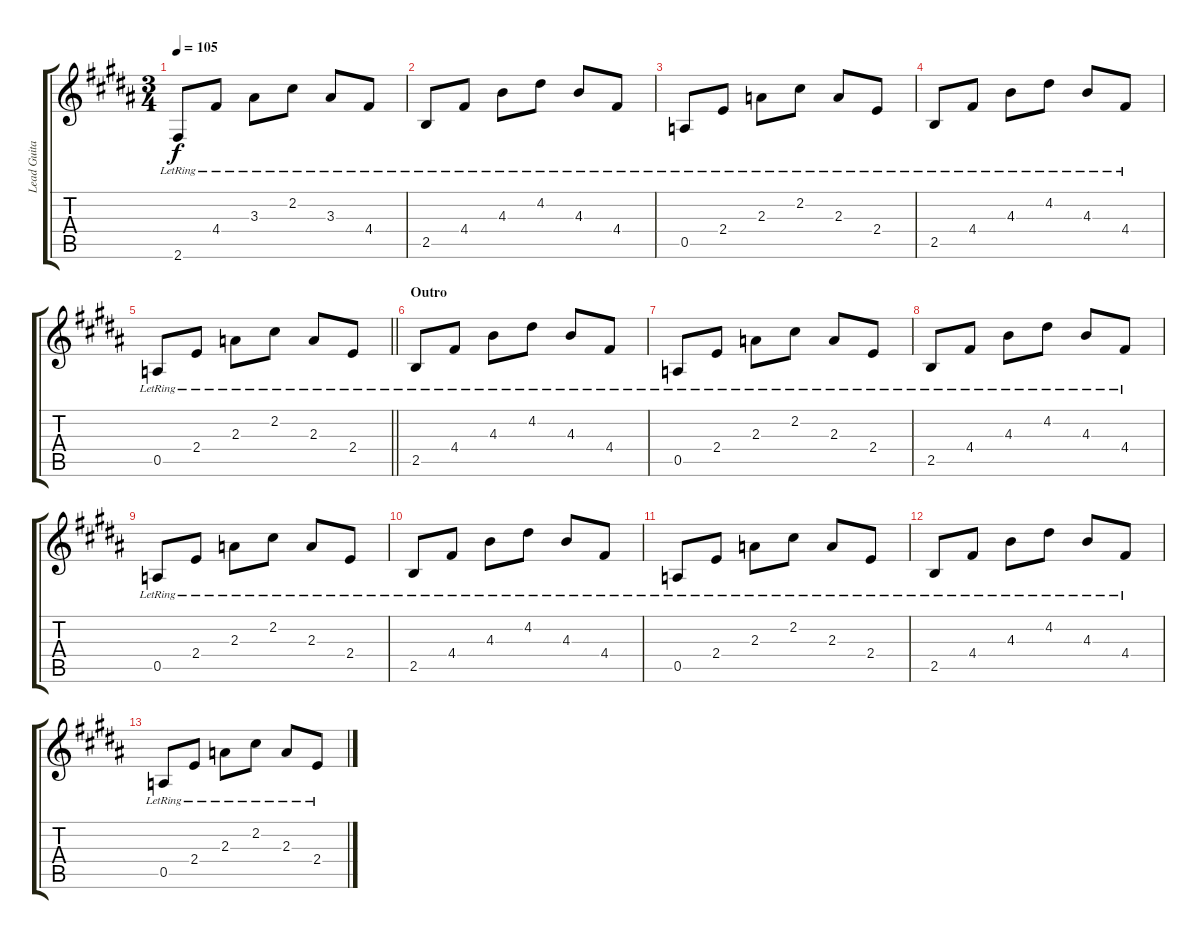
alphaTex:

\track ("Lead Guitar" "Lead Guita") {instrument electricguitarjazz}
\staff {score tabs}
\tuning (E4 B3 G3 D3 A2 E2) {hide}
\ts (3 4)
\tempo 105
\clef g2
\ks b
2.6{lr}.8{dy f} 4.4{lr}.8 3.3{lr}.8 2.2{lr}.8 3.3{lr}.8 4.4{lr}.8 |
2.5{lr}.8 4.4{lr}.8 4.3{lr}.8 4.2{lr}.8 4.3{lr}.8 4.4{lr}.8 |
0.5{lr}.8 2.4{lr}.8 2.3{lr}.8 2.2{lr}.8 2.3{lr}.8 2.4{lr}.8 |
2.5{lr}.8 4.4{lr}.8 4.3{lr}.8 4.2{lr}.8 4.3{lr}.8 4.4{lr}.8 |
\barLineRight lightlight
0.5{lr}.8 2.4{lr}.8 2.3{lr}.8 2.2{lr}.8 2.3{lr}.8 2.4{lr}.8 |
\section ("" "Outro")
2.5{lr}.8 4.4{lr}.8 4.3{lr}.8 4.2{lr}.8 4.3{lr}.8 4.4{lr}.8 |
0.5{lr}.8 2.4{lr}.8 2.3{lr}.8 2.2{lr}.8 2.3{lr}.8 2.4{lr}.8 |
2.5{lr}.8 4.4{lr}.8 4.3{lr}.8 4.2{lr}.8 4.3{lr}.8 4.4{lr}.8 |
0.5{lr}.8 2.4{lr}.8 2.3{lr}.8 2.2{lr}.8 2.3{lr}.8 2.4{lr}.8 |
2.5{lr}.8{volume 0} 4.4{lr}.8 4.3{lr}.8 4.2{lr}.8 4.3{lr}.8 4.4{lr}.8 |
0.5{lr}.8 2.4{lr}.8 2.3{lr}.8 2.2{lr}.8 2.3{lr}.8 2.4{lr}.8 |
2.5{lr}.8 4.4{lr}.8 4.3{lr}.8 4.2{lr}.8 4.3{lr}.8 4.4{lr}.8 |
0.5{lr}.8 2.4{lr}.8 2.3{lr}.8 2.2{lr}.8 2.3{lr}.8 2.4{lr}.8
